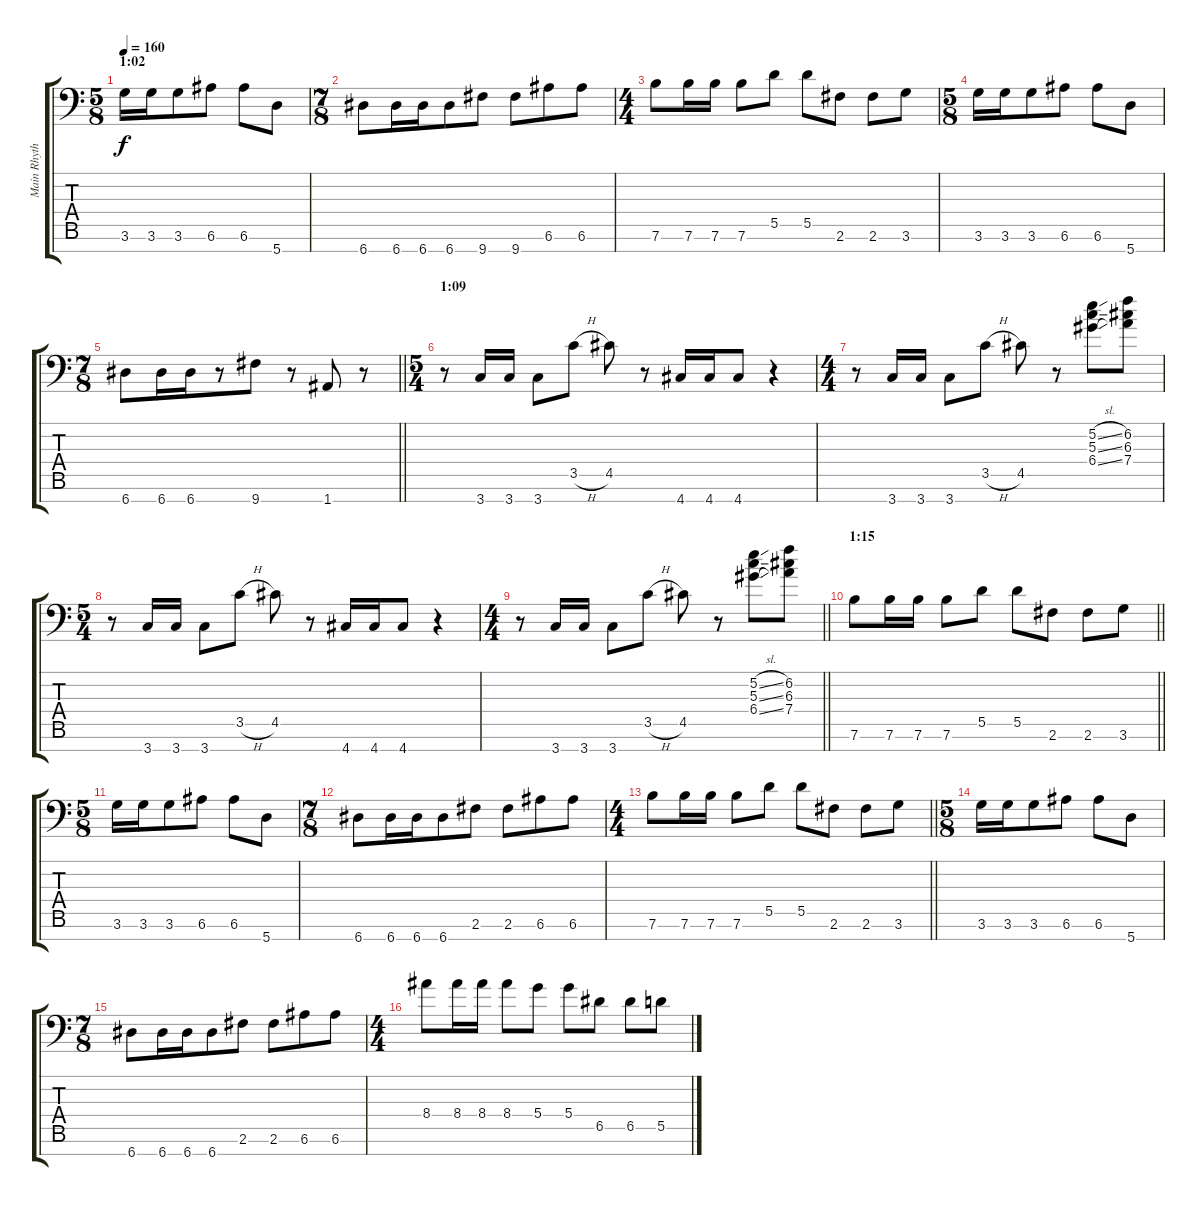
\track ("Main Rhythm Guitar R" "Main Rhyth") {instrument distortionguitar}
\staff {score tabs}
\tuning (E4 B3 G3 D3 A2 E2 A1) {hide}
\ts (5 8)
\section ("" "1:02")
\tempo 160
\clef f4
\ks c
3.6.16{dy f} 3.6.16 3.6.8 6.6.8 6.6.8 5.7.8 |
\ts (7 8)
6.7.8 6.7.16 6.7.16 6.7.8 9.7.8 9.7.8 6.6.8 6.6.8 |
\ts (4 4)
7.6.8 7.6.16 7.6.16 7.6.8 5.5.8 5.5.8 2.6.8 2.6.8 3.6.8 |
\ts (5 8)
3.6.16 3.6.16 3.6.8 6.6.8 6.6.8 5.7.8 |
\ts (7 8)
\barLineRight lightlight
6.7.8 6.7.16 6.7.16 r.8 9.7.8 r.8 1.7.8 r.8 |
\ts (5 4)
\section ("" "1:09")
r.8 3.7.16 3.7.16 3.7.8 3.5{h}.8 4.5.8 r.8 4.7.16 4.7.16 4.7.8 r.4 |
\ts (4 4)
r.8 3.7.16 3.7.16 3.7.8 3.5{h}.8 4.5.8 r.8 (5.2{sl} 5.3{sl} 6.4{sl}).8 (6.2 6.3 7.4).8 |
\ts (5 4)
r.8 3.7.16 3.7.16 3.7.8 3.5{h}.8 4.5.8 r.8 4.7.16 4.7.16 4.7.8 r.4 |
\ts (4 4)
\barLineRight lightlight
r.8 3.7.16 3.7.16 3.7.8 3.5{h}.8 4.5.8 r.8 (5.2{sl} 5.3{sl} 6.4{sl}).8 (6.2 6.3 7.4).8 |
\section ("" "1:15")
\barLineRight lightlight
7.6.8 7.6.16 7.6.16 7.6.8 5.5.8 5.5.8 2.6.8 2.6.8 3.6.8 |
\ts (5 8)
3.6.16 3.6.16 3.6.8 6.6.8 6.6.8 5.7.8 |
\ts (7 8)
6.7.8 6.7.16 6.7.16 6.7.8 2.6.8 2.6.8 6.6.8 6.6.8 |
\ts (4 4)
\barLineRight lightlight
7.6.8 7.6.16 7.6.16 7.6.8 5.5.8 5.5.8 2.6.8 2.6.8 3.6.8 |
\ts (5 8)
3.6.16 3.6.16 3.6.8 6.6.8 6.6.8 5.7.8 |
\ts (7 8)
6.7.8 6.7.16 6.7.16 6.7.8 2.6.8 2.6.8 6.6.8 6.6.8 |
\ts (4 4)
8.4.8 8.4.16 8.4.16 8.4.8 5.4.8 5.4.8 6.5.8 6.5.8 5.5.8
